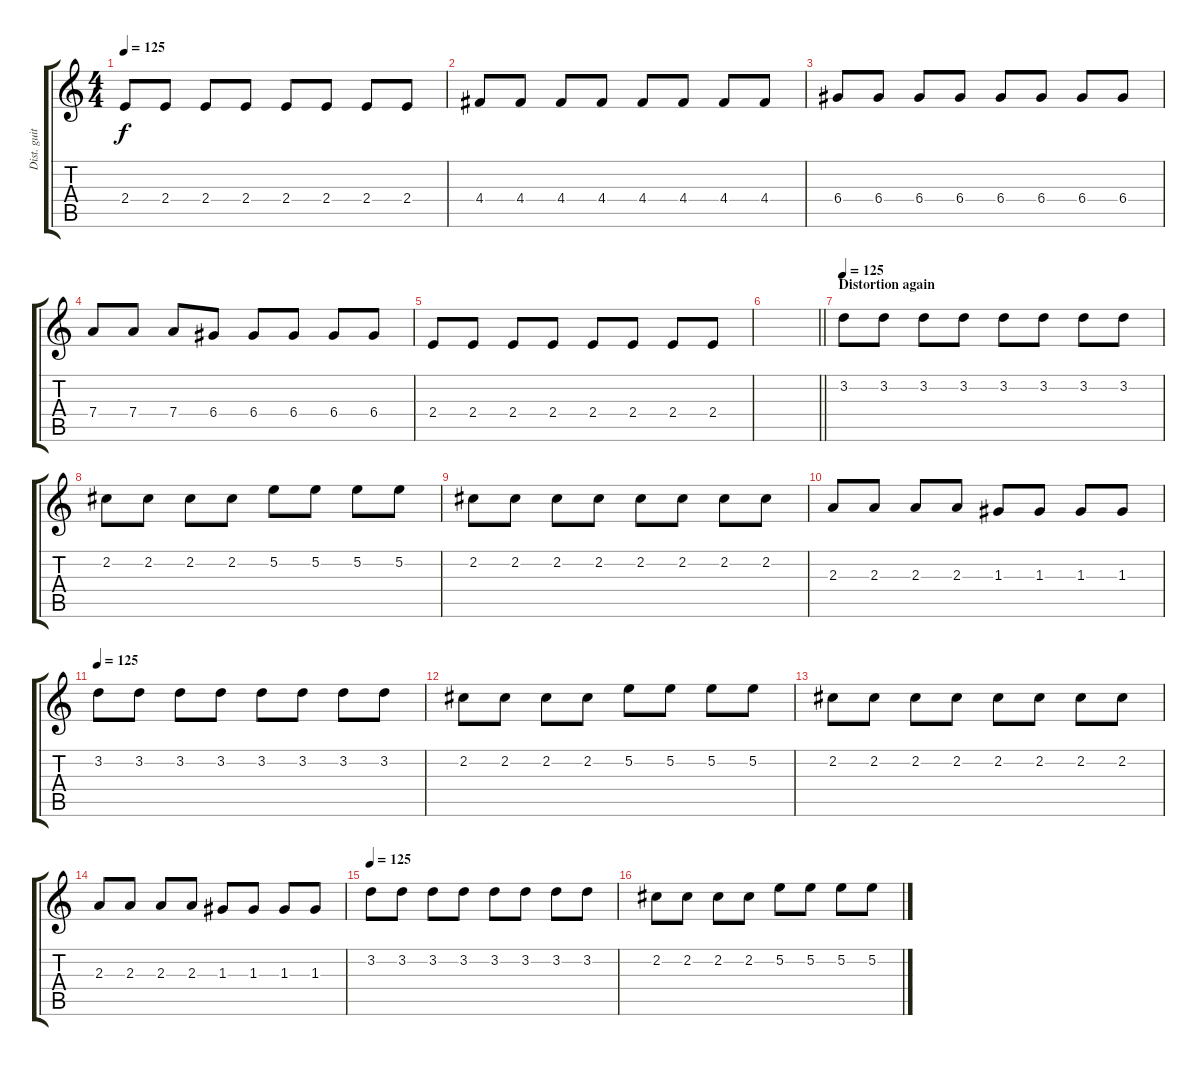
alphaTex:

\track ("Dist. guitar 2" "Dist. guit") {instrument overdrivenguitar}
\staff {score tabs}
\tuning (E4 B3 G3 D3 A2 E2) {hide}
\ts (4 4)
\tempo 125
\clef g2
\ks c
2.4.8{dy f} 2.4.8 2.4.8 2.4.8 2.4.8 2.4.8 2.4.8 2.4.8 |
4.4.8 4.4.8 4.4.8 4.4.8 4.4.8 4.4.8 4.4.8 4.4.8 |
6.4.8 6.4.8 6.4.8 6.4.8 6.4.8 6.4.8 6.4.8 6.4.8 |
7.4.8 7.4.8 7.4.8 6.4.8 6.4.8 6.4.8 6.4.8 6.4.8 |
2.4.8 2.4.8 2.4.8 2.4.8 2.4.8 2.4.8 2.4.8 2.4.8 |
\barLineRight lightlight
|
\section ("" "Distortion again")
\tempo 125
3.2.8 3.2.8 3.2.8 3.2.8 3.2.8 3.2.8 3.2.8 3.2.8 |
2.2.8 2.2.8 2.2.8 2.2.8 5.2.8 5.2.8 5.2.8 5.2.8 |
2.2.8 2.2.8 2.2.8 2.2.8 2.2.8 2.2.8 2.2.8 2.2.8 |
2.3.8 2.3.8 2.3.8 2.3.8 1.3.8 1.3.8 1.3.8 1.3.8 |
\tempo 125
3.2.8 3.2.8 3.2.8 3.2.8 3.2.8 3.2.8 3.2.8 3.2.8 |
2.2.8 2.2.8 2.2.8 2.2.8 5.2.8 5.2.8 5.2.8 5.2.8 |
2.2.8 2.2.8 2.2.8 2.2.8 2.2.8 2.2.8 2.2.8 2.2.8 |
2.3.8 2.3.8 2.3.8 2.3.8 1.3.8 1.3.8 1.3.8 1.3.8 |
\tempo 125
3.2.8 3.2.8 3.2.8 3.2.8 3.2.8 3.2.8 3.2.8 3.2.8 |
2.2.8 2.2.8 2.2.8 2.2.8 5.2.8 5.2.8 5.2.8 5.2.8
